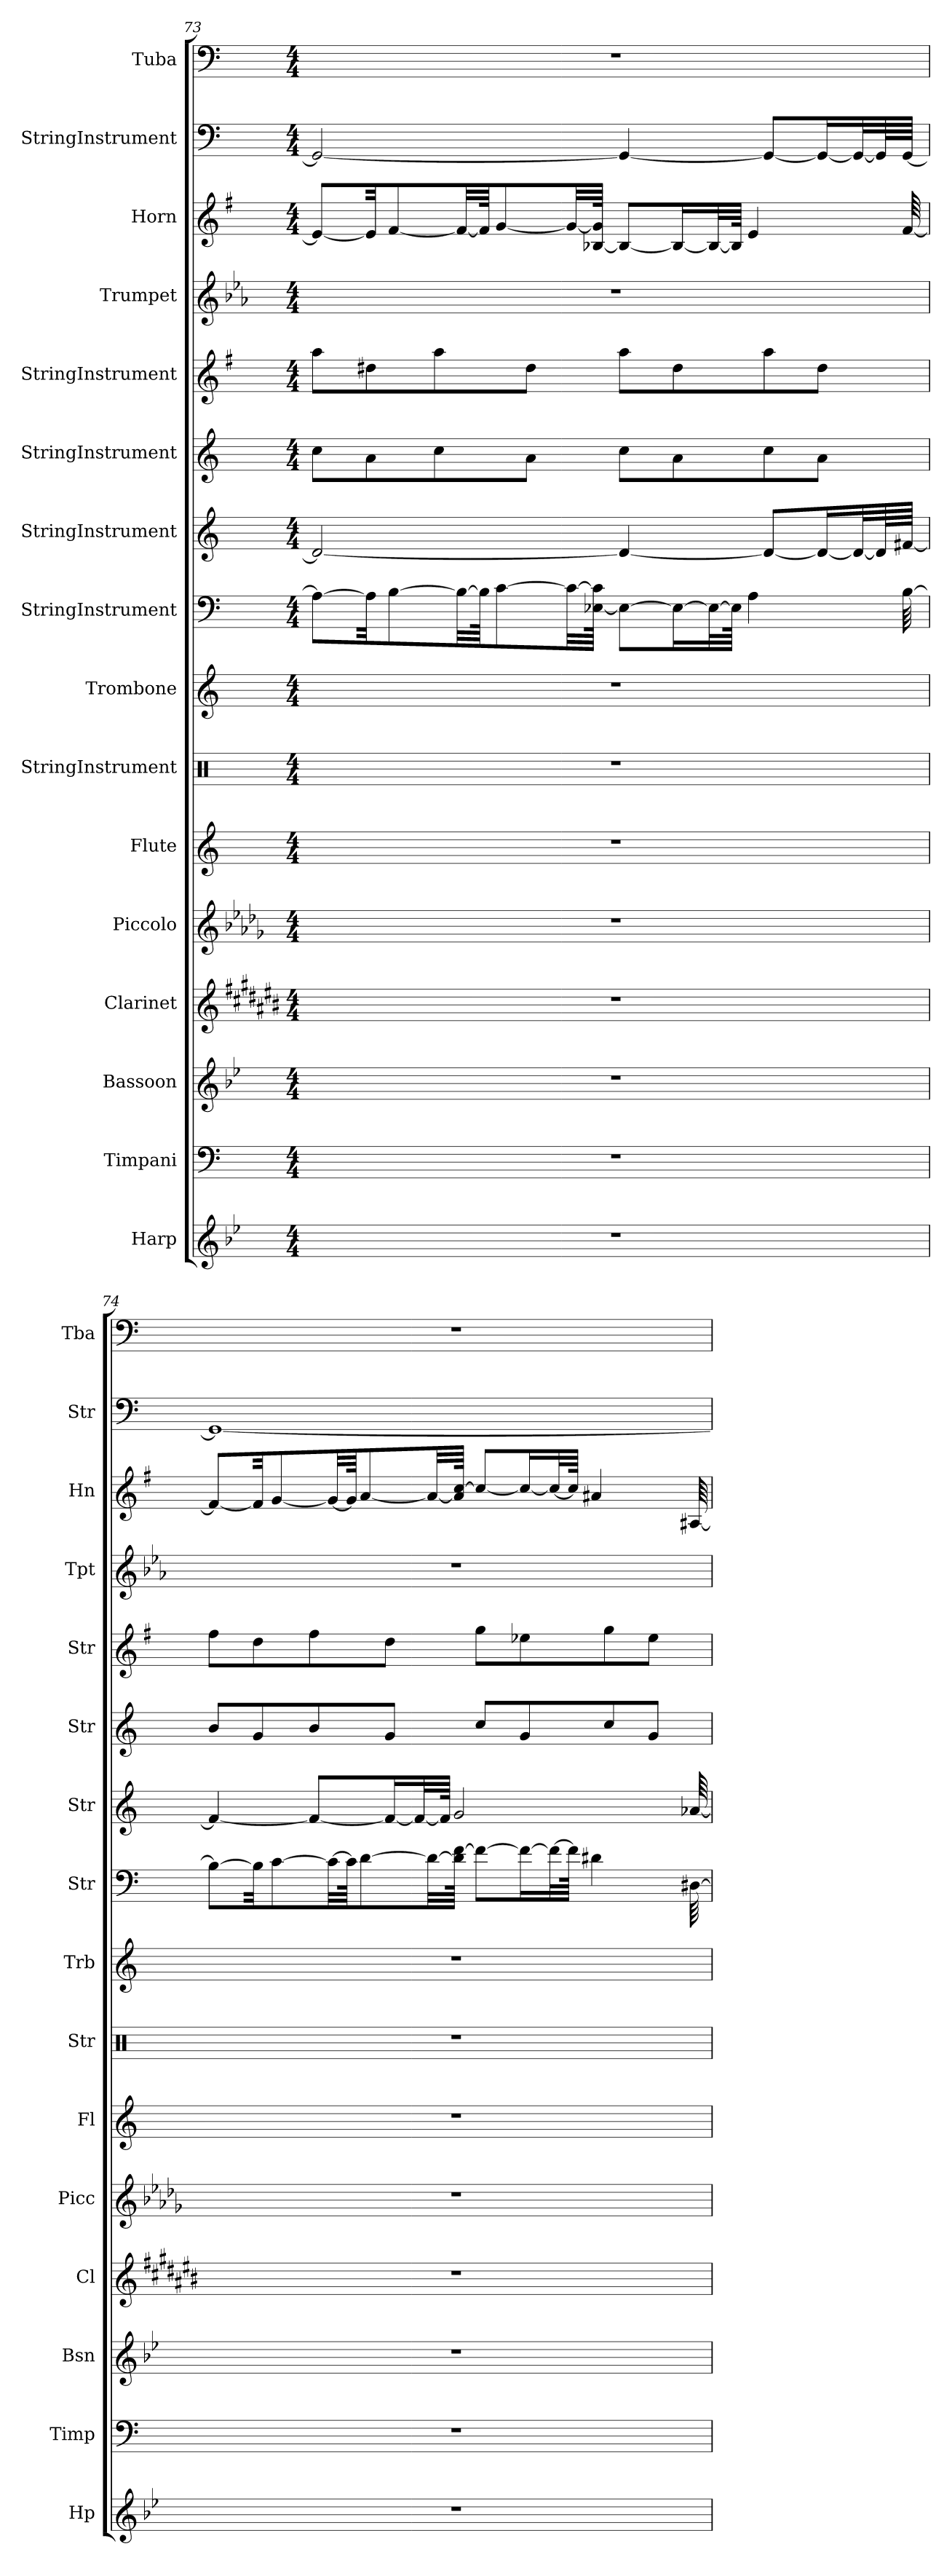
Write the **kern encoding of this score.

**kern	**kern	**kern	**kern	**kern	**kern	**kern	**kern	**kern	**kern	**kern	**kern	**kern	**kern	**kern	**kern
*part16	*part15	*part14	*part13	*part12	*part11	*part10	*part9	*part8	*part7	*part6	*part5	*part4	*part3	*part2	*part1
*staff16	*staff15	*staff14	*staff13	*staff12	*staff11	*staff10	*staff9	*staff8	*staff7	*staff6	*staff5	*staff4	*staff3	*staff2	*staff1
*I"Harp	*I"Timpani	*I"Bassoon	*I"Clarinet	*I"Piccolo	*I"Flute	*I"StringInstrument	*I"Trombone	*I"StringInstrument	*I"StringInstrument	*I"StringInstrument	*I"StringInstrument	*I"Trumpet	*I"Horn	*I"StringInstrument	*I"Tuba
*I'Hp	*I'Timp	*I'Bsn	*I'Cl	*I'Picc	*I'Fl	*I'Str	*I'Trb	*I'Str	*I'Str	*I'Str	*I'Str	*I'Tpt	*I'Hn	*I'Str	*I'Tba
*clefG2	*clefF4	*clefG2	*clefG2	*clefG2	*clefG2	*clefX	*clefG2	*clefF4	*clefG2	*clefG2	*clefG2	*clefG2	*clefG2	*clefF4	*clefF4
*	*	*	*ITrd1c2	*ITrd-7c-12	*	*	*	*	*	*	*	*ITrd1c2	*ITrd4c7	*	*
*k[b-e-]	*k[]	*k[b-e-]	*k[f#c#g#d#a#]	*k[b-e-a-d-g-]	*k[]	*k[]	*k[]	*k[]	*k[]	*k[]	*k[f#]	*k[b-e-a-d-g-]	*k[]	*k[]	*k[]
*M4/4	*M4/4	*M4/4	*M4/4	*M4/4	*M4/4	*M4/4	*M4/4	*M4/4	*M4/4	*M4/4	*M4/4	*M4/4	*M4/4	*M4/4	*M4/4
=73	=73	=73	=73	=73	=73	=73	=73	=73	=73	=73	=73	=73	=73	=73	=73
1r	1r	1r	1r	1r	1r	1r	1r	8A\L_	2d#/_	8cc\L	8aa\L	1r	8A/L_	2GG/_	1r
.	.	.	.	.	.	.	.	32A\KK]	.	8a\	8dd#X\	.	32A/KK]	.	.
.	.	.	.	.	.	.	.	[8B\	.	.	.	.	[8B/	.	.
.	.	.	.	.	.	.	.	.	.	8cc\	8aa\	.	.	.	.
.	.	.	.	.	.	.	.	32B\LL_	.	.	.	.	32B/LL_	.	.
.	.	.	.	.	.	.	.	64B\JJK]	.	.	.	.	64B/JJK]	.	.
.	.	.	.	.	.	.	.	[8c\	.	.	.	.	[8c/	.	.
.	.	.	.	.	.	.	.	.	.	8a\J	8dd#\J	.	.	.	.
.	.	.	.	.	.	.	.	32c\LL_	.	.	.	.	32c/LL_	.	.
.	.	.	.	.	.	.	.	[64E-X\ 64c\]JJJk	.	.	.	.	[64E-X/ 64c/]JJJk	.	.
.	.	.	.	.	.	.	.	8E-\L_	4d#/_	8cc\L	8aa\L	.	8E-/L_	4GG/_	.
.	.	.	.	.	.	.	.	16E-\L_	.	8a\	8dd#\	.	16E-/L_	.	.
.	.	.	.	.	.	.	.	32E-\L_	.	.	.	.	32E-/L_	.	.
.	.	.	.	.	.	.	.	64E-\JJJk]	.	.	.	.	64E-/JJJk]	.	.
.	.	.	.	.	.	.	.	4A\	.	.	.	.	4A/	.	.
.	.	.	.	.	.	.	.	.	8d#/L_	8cc\	8aa\	.	.	8GG/L_	.
.	.	.	.	.	.	.	.	.	16d#/L_	8a\J	8dd#\J	.	.	16GG/L_	.
.	.	.	.	.	.	.	.	.	32d#/L_	.	.	.	.	32GG/L_	.
.	.	.	.	.	.	.	.	.	64d#/L]	.	.	.	.	64GG/L]	.
.	.	.	.	.	.	.	.	[64B\	[64f#X/JJJJ	.	.	.	[64B/	[64GG/JJJJ	.
!!LO:PB:g=z
=74	=74	=74	=74	=74	=74	=74	=74	=74	=74	=74	=74	=74	=74	=74	=74
1r	1r	1r	1r	1r	1r	1r	1r	8B\L_	4f#/_	8b/L	8ff#\L	1r	8B/L_	1GG_	1r
.	.	.	.	.	.	.	.	32B\KK]	.	8g/	8dd\	.	32B/KK]	.	.
.	.	.	.	.	.	.	.	[8c\	.	.	.	.	[8c/	.	.
.	.	.	.	.	.	.	.	.	8f#/L_	8b/	8ff#\	.	.	.	.
.	.	.	.	.	.	.	.	32c\LL_	.	.	.	.	32c/LL_	.	.
.	.	.	.	.	.	.	.	64c\JJK]	.	.	.	.	64c/JJK]	.	.
.	.	.	.	.	.	.	.	[8d\	.	.	.	.	[8d/	.	.
.	.	.	.	.	.	.	.	.	16f#/L_	8g/J	8dd\J	.	.	.	.
.	.	.	.	.	.	.	.	.	32f#/L_	.	.	.	.	.	.
.	.	.	.	.	.	.	.	32d\LL_	.	.	.	.	32d/LL_	.	.
.	.	.	.	.	.	.	.	.	64f#/JJJk]	.	.	.	.	.	.
.	.	.	.	.	.	.	.	64d\] [64f\JJJk	2g/	.	.	.	64d/] [64f/JJJk	.	.
.	.	.	.	.	.	.	.	8f\L_	.	8cc/L	8gg\L	.	8f/L_	.	.
.	.	.	.	.	.	.	.	16f\L_	.	8g/	8ee-X\	.	16f/L_	.	.
.	.	.	.	.	.	.	.	32f\L_	.	.	.	.	32f/L_	.	.
.	.	.	.	.	.	.	.	64f\JJJk]	.	.	.	.	64f/JJJk]	.	.
.	.	.	.	.	.	.	.	4d#X\	.	.	.	.	4d#X/	.	.
.	.	.	.	.	.	.	.	.	.	8cc/	8gg\	.	.	.	.
.	.	.	.	.	.	.	.	.	.	8g/J	8ee-\J	.	.	.	.
.	.	.	.	.	.	.	.	[64D#X\	[64a-X/	.	.	.	[64D#X/	.	.
=	=	=	=	=	=	=	=	=	=	=	=	=	=	=	=
*-	*-	*-	*-	*-	*-	*-	*-	*-	*-	*-	*-	*-	*-	*-	*-
